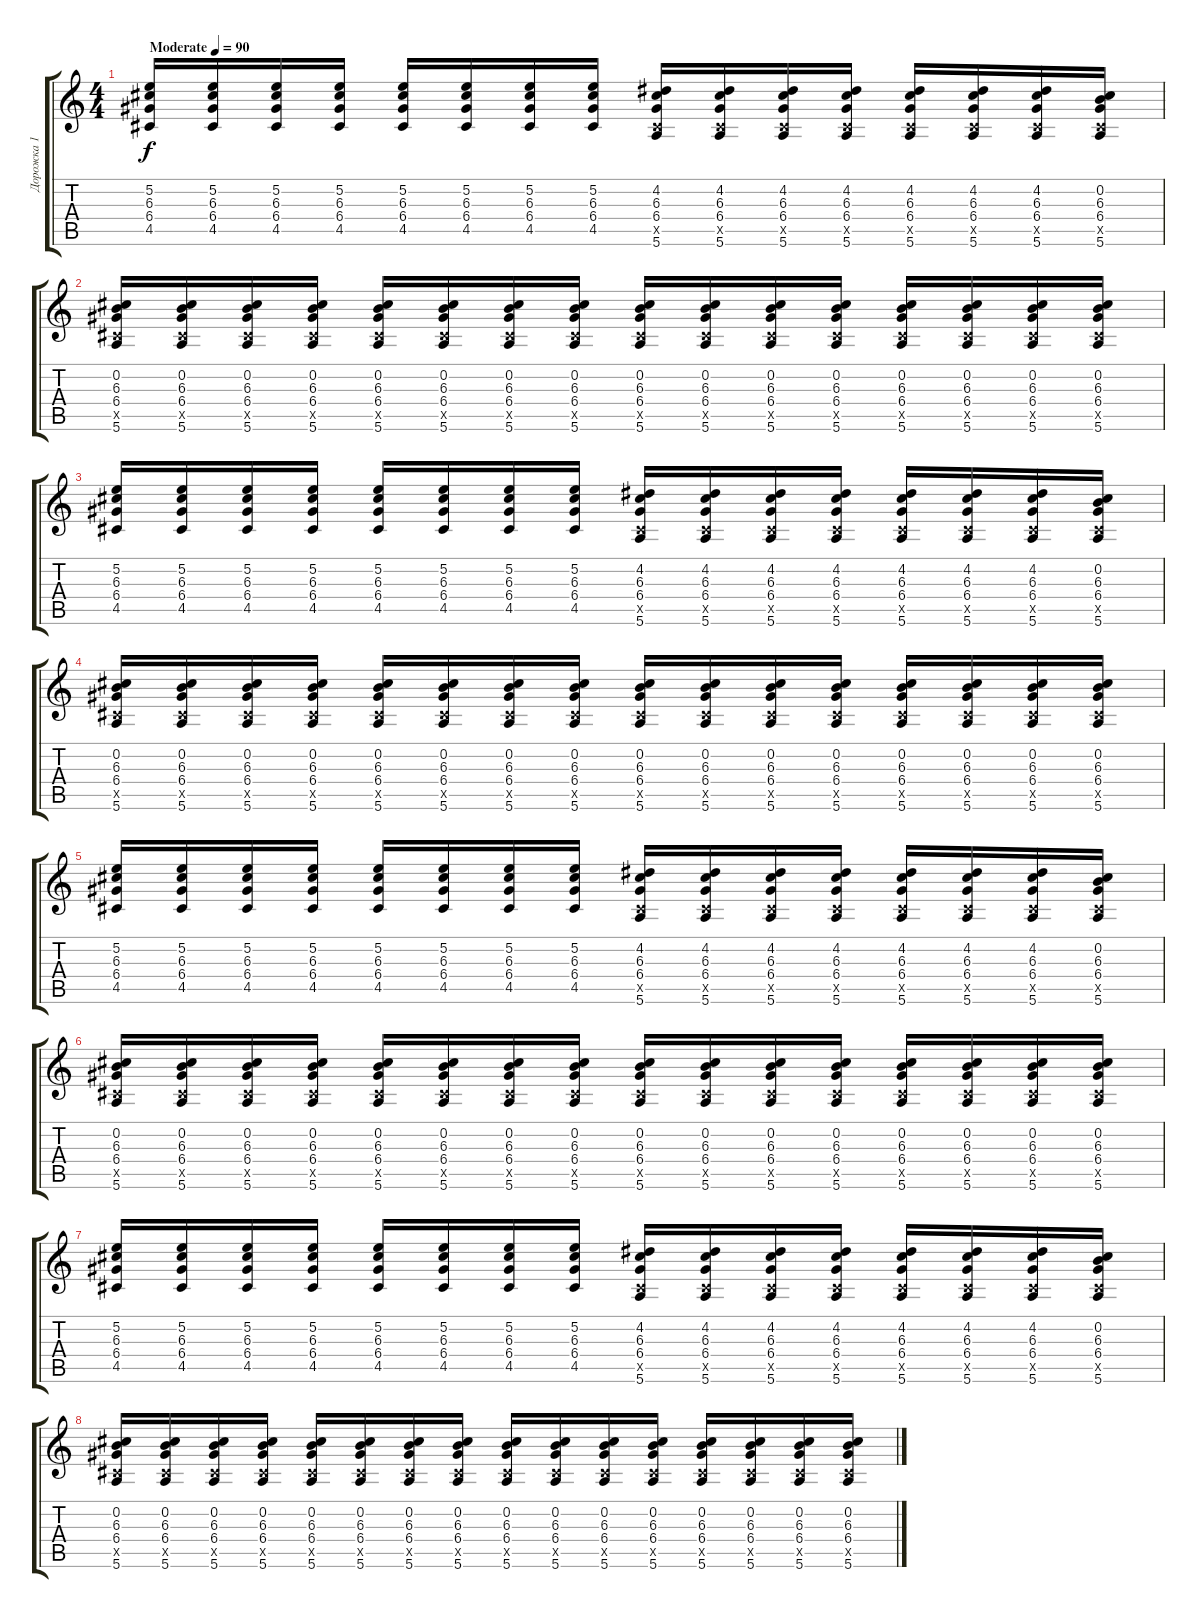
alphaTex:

\track ("Дорожка 1" "Дорожка 1") {instrument distortionguitar}
\staff {score tabs}
\tuning (E4 B3 G3 D3 A2 E2) {hide}
\ts (4 4)
\tempo (90 "Moderate")
\clef g2
\ks c
(5.2 6.3 6.4 4.5).16{dy f instrument distortionguitar} (5.2 6.3 6.4 4.5).16 (5.2 6.3 6.4 4.5).16 (5.2 6.3 6.4 4.5).16 (5.2 6.3 6.4 4.5).16 (5.2 6.3 6.4 4.5).16 (5.2 6.3 6.4 4.5).16 (5.2 6.3 6.4 4.5).16 (4.2 6.3 6.4 4.5{x} 5.6).16 (4.2 6.3 6.4 4.5{x} 5.6).16 (4.2 6.3 6.4 4.5{x} 5.6).16 (4.2 6.3 6.4 4.5{x} 5.6).16 (4.2 6.3 6.4 4.5{x} 5.6).16 (4.2 6.3 6.4 4.5{x} 5.6).16 (4.2 6.3 6.4 4.5{x} 5.6).16 (0.2 6.3 6.4 4.5{x} 5.6).16 |
(0.2 6.3 6.4 4.5{x} 5.6).16 (0.2 6.3 6.4 4.5{x} 5.6).16 (0.2 6.3 6.4 4.5{x} 5.6).16 (0.2 6.3 6.4 4.5{x} 5.6).16 (0.2 6.3 6.4 4.5{x} 5.6).16 (0.2 6.3 6.4 4.5{x} 5.6).16 (0.2 6.3 6.4 4.5{x} 5.6).16 (0.2 6.3 6.4 4.5{x} 5.6).16 (0.2 6.3 6.4 4.5{x} 5.6).16 (0.2 6.3 6.4 4.5{x} 5.6).16 (0.2 6.3 6.4 4.5{x} 5.6).16 (0.2 6.3 6.4 4.5{x} 5.6).16 (0.2 6.3 6.4 4.5{x} 5.6).16 (0.2 6.3 6.4 4.5{x} 5.6).16 (0.2 6.3 6.4 4.5{x} 5.6).16 (0.2 6.3 6.4 4.5{x} 5.6).16 |
(5.2 6.3 6.4 4.5).16 (5.2 6.3 6.4 4.5).16 (5.2 6.3 6.4 4.5).16 (5.2 6.3 6.4 4.5).16 (5.2 6.3 6.4 4.5).16 (5.2 6.3 6.4 4.5).16 (5.2 6.3 6.4 4.5).16 (5.2 6.3 6.4 4.5).16 (4.2 6.3 6.4 4.5{x} 5.6).16 (4.2 6.3 6.4 4.5{x} 5.6).16 (4.2 6.3 6.4 4.5{x} 5.6).16 (4.2 6.3 6.4 4.5{x} 5.6).16 (4.2 6.3 6.4 4.5{x} 5.6).16 (4.2 6.3 6.4 4.5{x} 5.6).16 (4.2 6.3 6.4 4.5{x} 5.6).16 (0.2 6.3 6.4 4.5{x} 5.6).16 |
(0.2 6.3 6.4 4.5{x} 5.6).16 (0.2 6.3 6.4 4.5{x} 5.6).16 (0.2 6.3 6.4 4.5{x} 5.6).16 (0.2 6.3 6.4 4.5{x} 5.6).16 (0.2 6.3 6.4 4.5{x} 5.6).16 (0.2 6.3 6.4 4.5{x} 5.6).16 (0.2 6.3 6.4 4.5{x} 5.6).16 (0.2 6.3 6.4 4.5{x} 5.6).16 (0.2 6.3 6.4 4.5{x} 5.6).16 (0.2 6.3 6.4 4.5{x} 5.6).16 (0.2 6.3 6.4 4.5{x} 5.6).16 (0.2 6.3 6.4 4.5{x} 5.6).16 (0.2 6.3 6.4 4.5{x} 5.6).16 (0.2 6.3 6.4 4.5{x} 5.6).16 (0.2 6.3 6.4 4.5{x} 5.6).16 (0.2 6.3 6.4 4.5{x} 5.6).16 |
(5.2 6.3 6.4 4.5).16 (5.2 6.3 6.4 4.5).16 (5.2 6.3 6.4 4.5).16 (5.2 6.3 6.4 4.5).16 (5.2 6.3 6.4 4.5).16 (5.2 6.3 6.4 4.5).16 (5.2 6.3 6.4 4.5).16 (5.2 6.3 6.4 4.5).16 (4.2 6.3 6.4 4.5{x} 5.6).16 (4.2 6.3 6.4 4.5{x} 5.6).16 (4.2 6.3 6.4 4.5{x} 5.6).16 (4.2 6.3 6.4 4.5{x} 5.6).16 (4.2 6.3 6.4 4.5{x} 5.6).16 (4.2 6.3 6.4 4.5{x} 5.6).16 (4.2 6.3 6.4 4.5{x} 5.6).16 (0.2 6.3 6.4 4.5{x} 5.6).16 |
(0.2 6.3 6.4 4.5{x} 5.6).16 (0.2 6.3 6.4 4.5{x} 5.6).16 (0.2 6.3 6.4 4.5{x} 5.6).16 (0.2 6.3 6.4 4.5{x} 5.6).16 (0.2 6.3 6.4 4.5{x} 5.6).16 (0.2 6.3 6.4 4.5{x} 5.6).16 (0.2 6.3 6.4 4.5{x} 5.6).16 (0.2 6.3 6.4 4.5{x} 5.6).16 (0.2 6.3 6.4 4.5{x} 5.6).16 (0.2 6.3 6.4 4.5{x} 5.6).16 (0.2 6.3 6.4 4.5{x} 5.6).16 (0.2 6.3 6.4 4.5{x} 5.6).16 (0.2 6.3 6.4 4.5{x} 5.6).16 (0.2 6.3 6.4 4.5{x} 5.6).16 (0.2 6.3 6.4 4.5{x} 5.6).16 (0.2 6.3 6.4 4.5{x} 5.6).16 |
(5.2 6.3 6.4 4.5).16 (5.2 6.3 6.4 4.5).16 (5.2 6.3 6.4 4.5).16 (5.2 6.3 6.4 4.5).16 (5.2 6.3 6.4 4.5).16 (5.2 6.3 6.4 4.5).16 (5.2 6.3 6.4 4.5).16 (5.2 6.3 6.4 4.5).16 (4.2 6.3 6.4 4.5{x} 5.6).16 (4.2 6.3 6.4 4.5{x} 5.6).16 (4.2 6.3 6.4 4.5{x} 5.6).16 (4.2 6.3 6.4 4.5{x} 5.6).16 (4.2 6.3 6.4 4.5{x} 5.6).16 (4.2 6.3 6.4 4.5{x} 5.6).16 (4.2 6.3 6.4 4.5{x} 5.6).16 (0.2 6.3 6.4 4.5{x} 5.6).16 |
(0.2 6.3 6.4 4.5{x} 5.6).16 (0.2 6.3 6.4 4.5{x} 5.6).16 (0.2 6.3 6.4 4.5{x} 5.6).16 (0.2 6.3 6.4 4.5{x} 5.6).16 (0.2 6.3 6.4 4.5{x} 5.6).16 (0.2 6.3 6.4 4.5{x} 5.6).16 (0.2 6.3 6.4 4.5{x} 5.6).16 (0.2 6.3 6.4 4.5{x} 5.6).16 (0.2 6.3 6.4 4.5{x} 5.6).16 (0.2 6.3 6.4 4.5{x} 5.6).16 (0.2 6.3 6.4 4.5{x} 5.6).16 (0.2 6.3 6.4 4.5{x} 5.6).16 (0.2 6.3 6.4 4.5{x} 5.6).16 (0.2 6.3 6.4 4.5{x} 5.6).16 (0.2 6.3 6.4 4.5{x} 5.6).16 (0.2 6.3 6.4 4.5{x} 5.6).16
